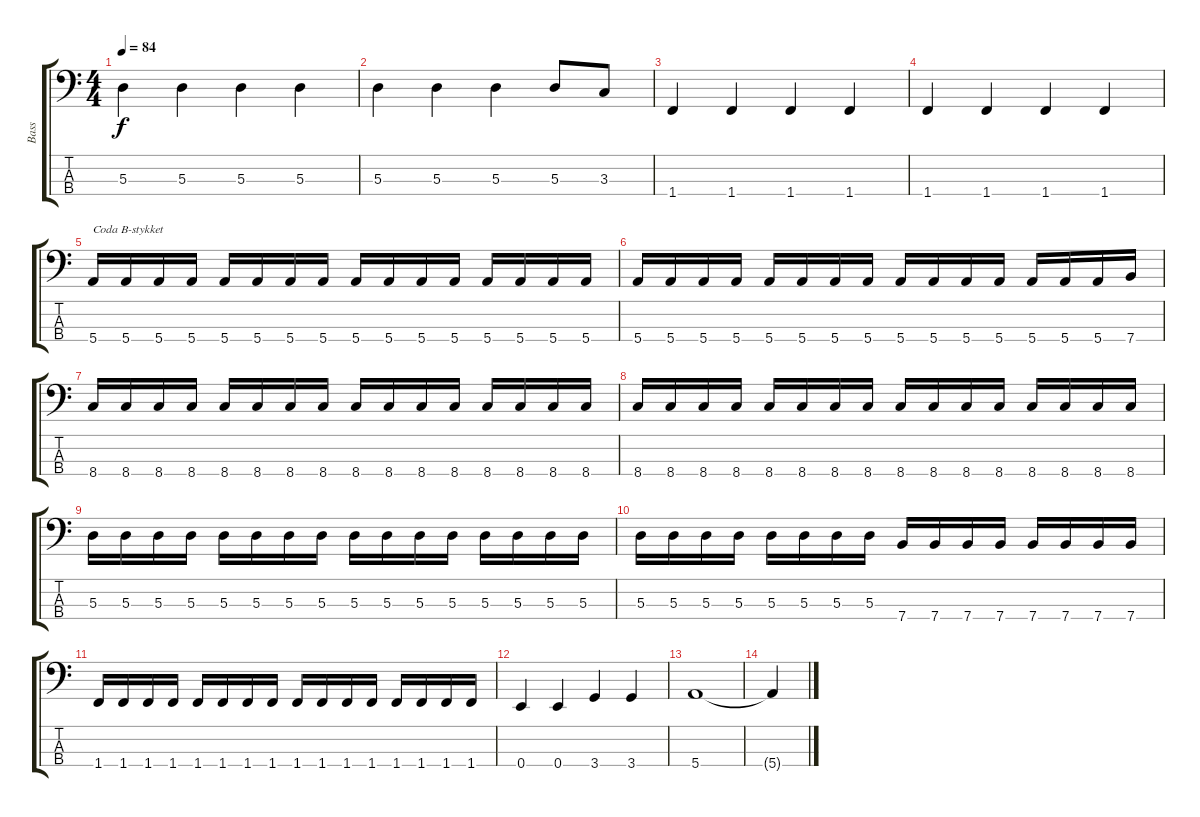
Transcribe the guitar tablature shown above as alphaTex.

\track ("Bass" "Bass") {instrument electricbassfinger}
\staff {score tabs}
\tuning (G2 D2 A1 E1) {hide}
\ts (4 4)
\tempo 84
\clef f4
\ks c
5.3.4{dy f} 5.3.4 5.3.4 5.3.4 |
5.3.4 5.3.4 5.3.4 5.3.8 3.3.8 |
1.4.4 1.4.4 1.4.4 1.4.4 |
1.4.4 1.4.4 1.4.4 1.4.4 |
5.4.16{txt "Coda B-stykket"} 5.4.16 5.4.16 5.4.16 5.4.16 5.4.16 5.4.16 5.4.16 5.4.16 5.4.16 5.4.16 5.4.16 5.4.16 5.4.16 5.4.16 5.4.16 |
5.4.16 5.4.16 5.4.16 5.4.16 5.4.16 5.4.16 5.4.16 5.4.16 5.4.16 5.4.16 5.4.16 5.4.16 5.4.16 5.4.16 5.4.16 7.4.16 |
8.4.16 8.4.16 8.4.16 8.4.16 8.4.16 8.4.16 8.4.16 8.4.16 8.4.16 8.4.16 8.4.16 8.4.16 8.4.16 8.4.16 8.4.16 8.4.16 |
8.4.16 8.4.16 8.4.16 8.4.16 8.4.16 8.4.16 8.4.16 8.4.16 8.4.16 8.4.16 8.4.16 8.4.16 8.4.16 8.4.16 8.4.16 8.4.16 |
5.3.16 5.3.16 5.3.16 5.3.16 5.3.16 5.3.16 5.3.16 5.3.16 5.3.16 5.3.16 5.3.16 5.3.16 5.3.16 5.3.16 5.3.16 5.3.16 |
5.3.16 5.3.16 5.3.16 5.3.16 5.3.16 5.3.16 5.3.16 5.3.16 7.4.16 7.4.16 7.4.16 7.4.16 7.4.16 7.4.16 7.4.16 7.4.16 |
1.4.16 1.4.16 1.4.16 1.4.16 1.4.16 1.4.16 1.4.16 1.4.16 1.4.16 1.4.16 1.4.16 1.4.16 1.4.16 1.4.16 1.4.16 1.4.16 |
0.4.4 0.4.4 3.4.4 3.4.4 |
5.4.1 |
5.4{t}.4
